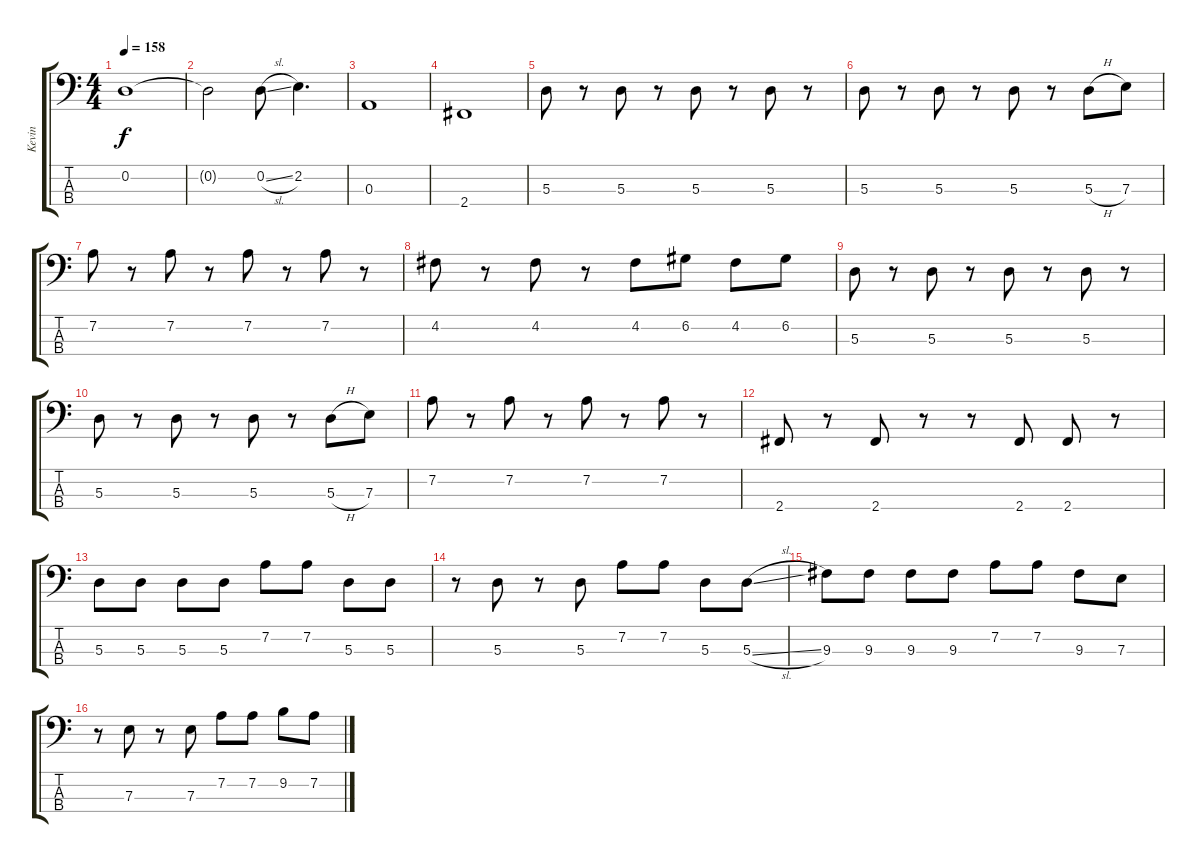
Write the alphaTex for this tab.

\track ("Kevin" "Kevin") {instrument electricbassfinger}
\staff {score tabs}
\tuning (G2 D2 A1 E1) {hide}
\ts (4 4)
\tempo 158
\clef f4
\ks c
0.2.1{dy f} |
0.2{t}.2 0.2{sl}.8 2.2.4{d} |
0.3.1 |
2.4.1 |
5.3.8 r.8 5.3.8 r.8 5.3.8 r.8 5.3.8 r.8 |
5.3.8 r.8 5.3.8 r.8 5.3.8 r.8 5.3{h}.8 7.3.8 |
7.2.8 r.8 7.2.8 r.8 7.2.8 r.8 7.2.8 r.8 |
4.2.8 r.8 4.2.8 r.8 4.2.8 6.2.8 4.2.8 6.2.8 |
5.3.8 r.8 5.3.8 r.8 5.3.8 r.8 5.3.8 r.8 |
5.3.8 r.8 5.3.8 r.8 5.3.8 r.8 5.3{h}.8 7.3.8 |
7.2.8 r.8 7.2.8 r.8 7.2.8 r.8 7.2.8 r.8 |
2.4.8 r.8 2.4.8 r.8 r.8 2.4.8 2.4.8 r.8 |
5.3.8 5.3.8 5.3.8 5.3.8 7.2.8 7.2.8 5.3.8 5.3.8 |
r.8 5.3.8 r.8 5.3.8 7.2.8 7.2.8 5.3.8 5.3{sl}.8 |
9.3.8 9.3.8 9.3.8 9.3.8 7.2.8 7.2.8 9.3.8 7.3.8 |
r.8 7.3.8 r.8 7.3.8 7.2.8 7.2.8 9.2.8 7.2.8
